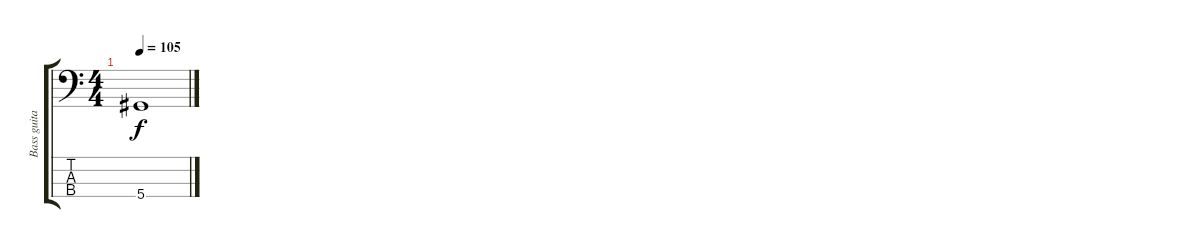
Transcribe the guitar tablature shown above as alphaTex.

\track ("Bass guitar" "Bass guita") {instrument electricbasspick}
\staff {score tabs}
\tuning (Gb2 Db2 Ab1 Eb1) {hide}
\ts (4 4)
\tempo 105
\clef f4
\ks c
5.4{t}.1{dy f}
